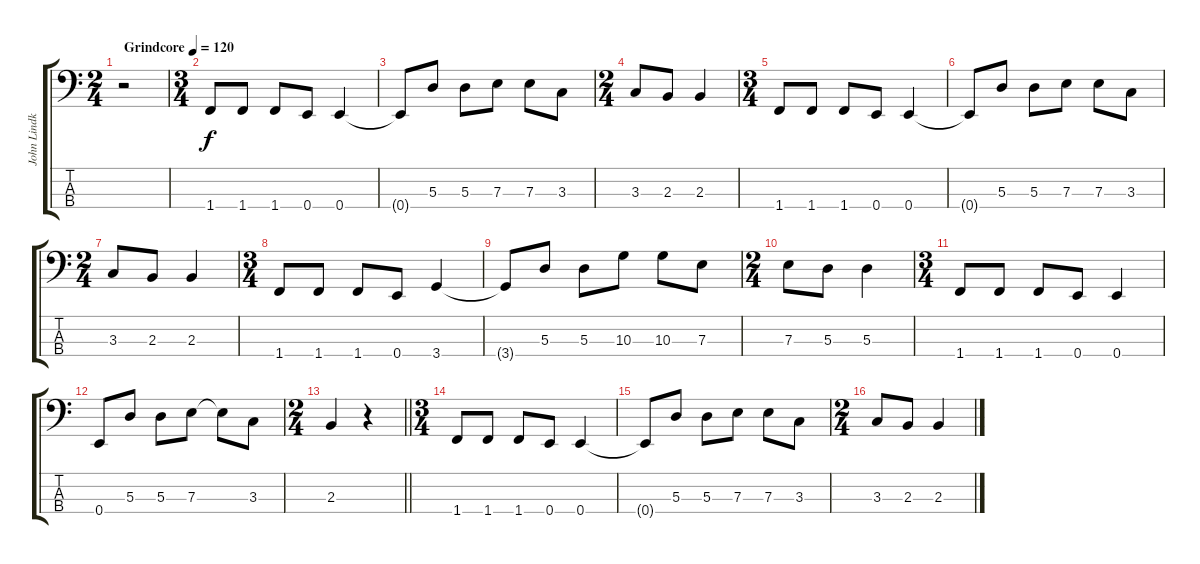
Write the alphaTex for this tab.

\track ("John Lindkvist" "John Lindk") {instrument electricbasspick}
\staff {score tabs}
\tuning (G2 D2 A1 E1) {hide}
\ts (2 4)
\tempo (120 "Grindcore")
\clef f4
\ks c
r.2{dy f instrument electricbasspick} |
\ts (3 4)
1.4.8 1.4.8 1.4.8 0.4.8 0.4.4 |
0.4{t}.8 5.3.8 5.3.8 7.3.8 7.3.8 3.3.8 |
\ts (2 4)
3.3.8 2.3.8 2.3.4 |
\ts (3 4)
1.4.8 1.4.8 1.4.8 0.4.8 0.4.4 |
0.4{t}.8 5.3.8 5.3.8 7.3.8 7.3.8 3.3.8 |
\ts (2 4)
3.3.8 2.3.8 2.3.4 |
\ts (3 4)
1.4.8 1.4.8 1.4.8 0.4.8 3.4.4 |
3.4{t}.8 5.3.8 5.3.8 10.3.8 10.3.8 7.3.8 |
\ts (2 4)
7.3.8 5.3.8 5.3.4 |
\ts (3 4)
1.4.8 1.4.8 1.4.8 0.4.8 0.4.4 |
0.4.8 5.3.8 5.3.8 7.3.8 7.3{t}.8 3.3.8 |
\ts (2 4)
\barLineRight lightlight
2.3.4 r.4 |
\ts (3 4)
1.4.8 1.4.8 1.4.8 0.4.8 0.4.4 |
0.4{t}.8 5.3.8 5.3.8 7.3.8 7.3.8 3.3.8 |
\ts (2 4)
3.3.8 2.3.8 2.3.4
